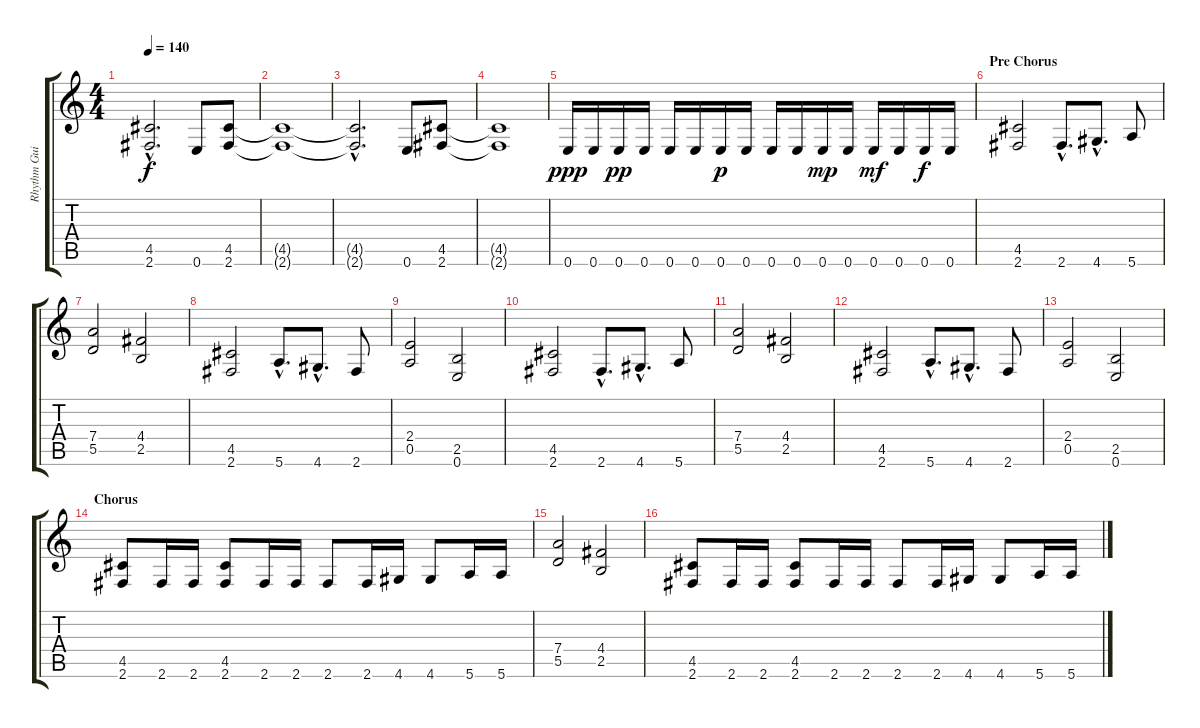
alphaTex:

\track ("Rhythm Guitar" "Rhythm Gui") {instrument distortionguitar}
\staff {score tabs}
\tuning (E4 B3 G3 D3 A2 E2) {hide}
\ts (4 4)
\tempo 140
\clef g2
\ks c
(4.5{hac t} 2.6{hac t}).2{d dy f} 0.6.8 (4.5 2.6).8 |
(4.5{t} 2.6{t}).1 |
(4.5{hac t} 2.6{hac t}).2{d} 0.6.8 (4.5 2.6).8 |
(4.5{t} 2.6{t}).1 |
0.6.16{dy ppp} 0.6.16 0.6.16{dy pp} 0.6.16 0.6.16 0.6.16 0.6.16{dy p} 0.6.16 0.6.16 0.6.16 0.6.16{dy mp} 0.6.16 0.6.16{dy mf} 0.6.16 0.6.16{dy f} 0.6.16 |
\section ("" "Pre Chorus")
(4.5 2.6).2{volume 10} 2.6{hac}.8{d} 4.6{hac}.8{d} 5.6.8 |
(7.4 5.5).2 (4.4 2.5).2 |
(4.5 2.6).2 5.6{hac}.8{d} 4.6{hac}.8{d} 2.6.8 |
(2.4 0.5).2 (2.5 0.6).2 |
(4.5 2.6).2 2.6{hac}.8{d} 4.6{hac}.8{d} 5.6.8 |
(7.4 5.5).2 (4.4 2.5).2 |
(4.5 2.6).2 5.6{hac}.8{d} 4.6{hac}.8{d} 2.6.8 |
(2.4 0.5).2 (2.5 0.6).2 |
\section ("" "Chorus")
(4.5 2.6).8 2.6.16 2.6.16 (4.5 2.6).8 2.6.16 2.6.16 2.6.8 2.6.16 4.6.16 4.6.8 5.6.16 5.6.16 |
(7.4 5.5).2 (4.4 2.5).2 |
(4.5 2.6).8 2.6.16 2.6.16 (4.5 2.6).8 2.6.16 2.6.16 2.6.8 2.6.16 4.6.16 4.6.8 5.6.16 5.6.16
